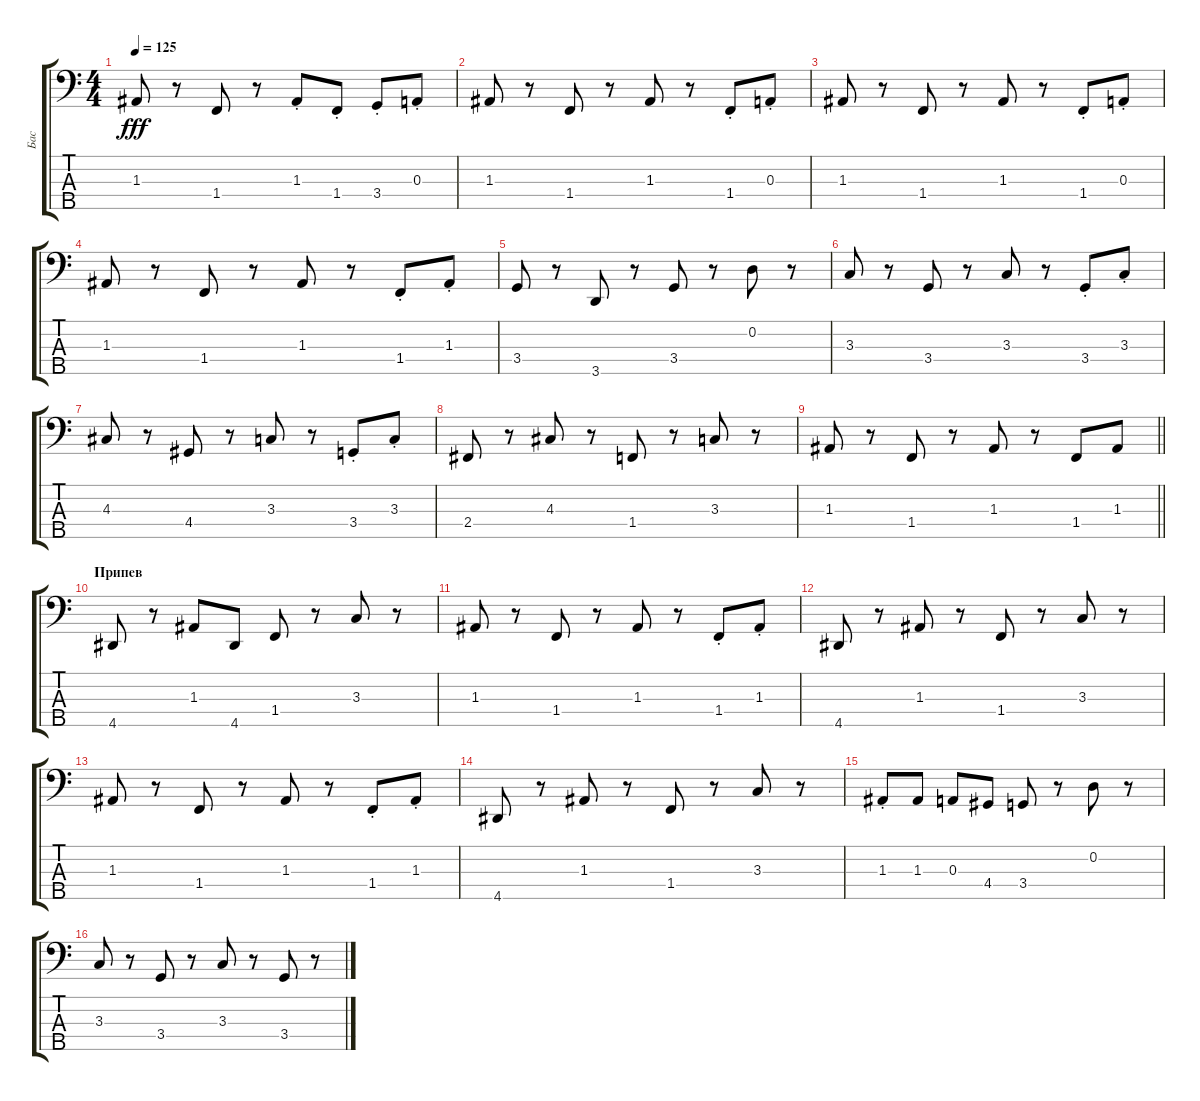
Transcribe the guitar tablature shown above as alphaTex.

\track ("Бас" "Бас") {instrument fretlessbass}
\staff {score tabs}
\tuning (G2 D2 A1 E1 B0) {hide}
\ts (4 4)
\tempo 125
\clef f4
\ks c
1.3.8{dy fff} r.8 1.4.8 r.8 1.3{st}.8 1.4{st}.8 3.4{st}.8 0.3{st}.8 |
1.3.8 r.8 1.4.8 r.8 1.3.8 r.8 1.4{st}.8 0.3{st}.8 |
1.3.8 r.8 1.4.8 r.8 1.3.8 r.8 1.4{st}.8 0.3{st}.8 |
1.3.8 r.8 1.4.8 r.8 1.3.8 r.8 1.4{st}.8 1.3{st}.8 |
3.4.8 r.8 3.5.8 r.8 3.4.8 r.8 0.2.8 r.8 |
3.3.8 r.8 3.4.8 r.8 3.3.8 r.8 3.4{st}.8 3.3{st}.8 |
4.3.8 r.8 4.4.8 r.8 3.3.8 r.8 3.4{st}.8 3.3{st}.8 |
2.4.8 r.8 4.3.8 r.8 1.4.8 r.8 3.3.8 r.8 |
\barLineRight lightlight
1.3.8 r.8 1.4.8 r.8 1.3.8 r.8 1.4.8 1.3.8 |
\section ("" "Припев")
4.5.8 r.8 1.3.8 4.5.8 1.4.8 r.8 3.3.8 r.8 |
1.3.8 r.8 1.4.8 r.8 1.3.8 r.8 1.4{st}.8 1.3{st}.8 |
4.5.8 r.8 1.3.8 r.8 1.4.8 r.8 3.3.8 r.8 |
1.3.8 r.8 1.4.8 r.8 1.3.8 r.8 1.4{st}.8 1.3{st}.8 |
4.5.8 r.8 1.3.8 r.8 1.4.8 r.8 3.3.8 r.8 |
1.3{st}.8 1.3.8 0.3.8 4.4.8 3.4.8 r.8 0.2.8 r.8 |
3.3.8 r.8 3.4.8 r.8 3.3.8 r.8 3.4.8 r.8
